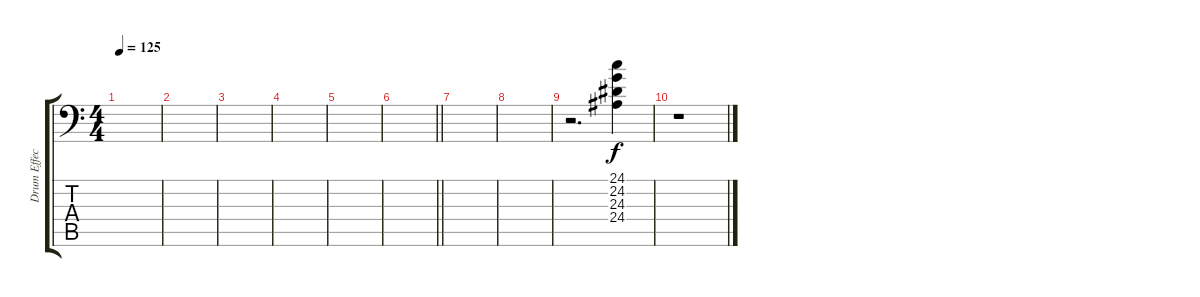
\track ("Drum Effects" "Drum Effec") {instrument lead8bassandlead}
\staff {score tabs}
\tuning (C3 G2 Eb2 Bb1 F1 Bb0) {hide}
\ts (4 4)
\tempo 125
\clef f4
\ks c
|
|
|
|
|
\barLineRight lightlight
|
\section ("" "")
|
|
r.2{d} (24.1 24.2 24.3 24.4).4{dy f volume 14 instrument reversecymbal} |
r.1
